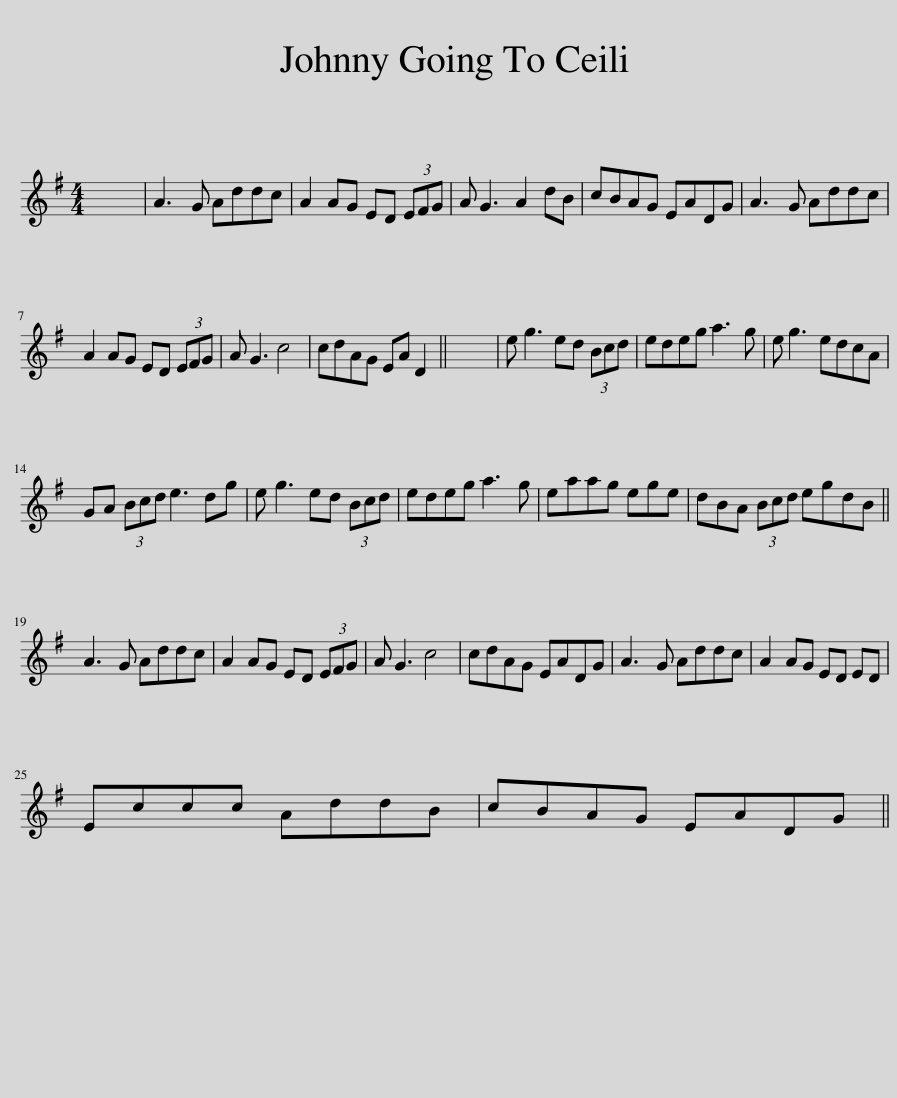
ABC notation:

X:1
L:1/8
M:4/4
I:linebreak $
K:G
V:1 treble
V:1
 x8 | A3 G Addc | A2 AG ED (3EFG | A G3 A2 dB | cBAG EADG | %5
 A3 G Addc |$ A2 AG ED (3EFG | A G3 c4 | cdAG EA D2 || x8 | %10
 e g3 ed (3Bcd | edeg a3 g | e g3 edcA |$ GA (3Bcd e3 dg | e g3 ed (3Bcd | %15
 edeg a3 g | eaag ege | dBA (3Bcd egdB ||$ A3 G Addc | A2 AG ED (3EFG | %20
 A G3 c4 | cdAG EADG | A3 G Addc | A2 AG ED ED |$ Eccc AddB | %25
 cBAG EADG || %26
